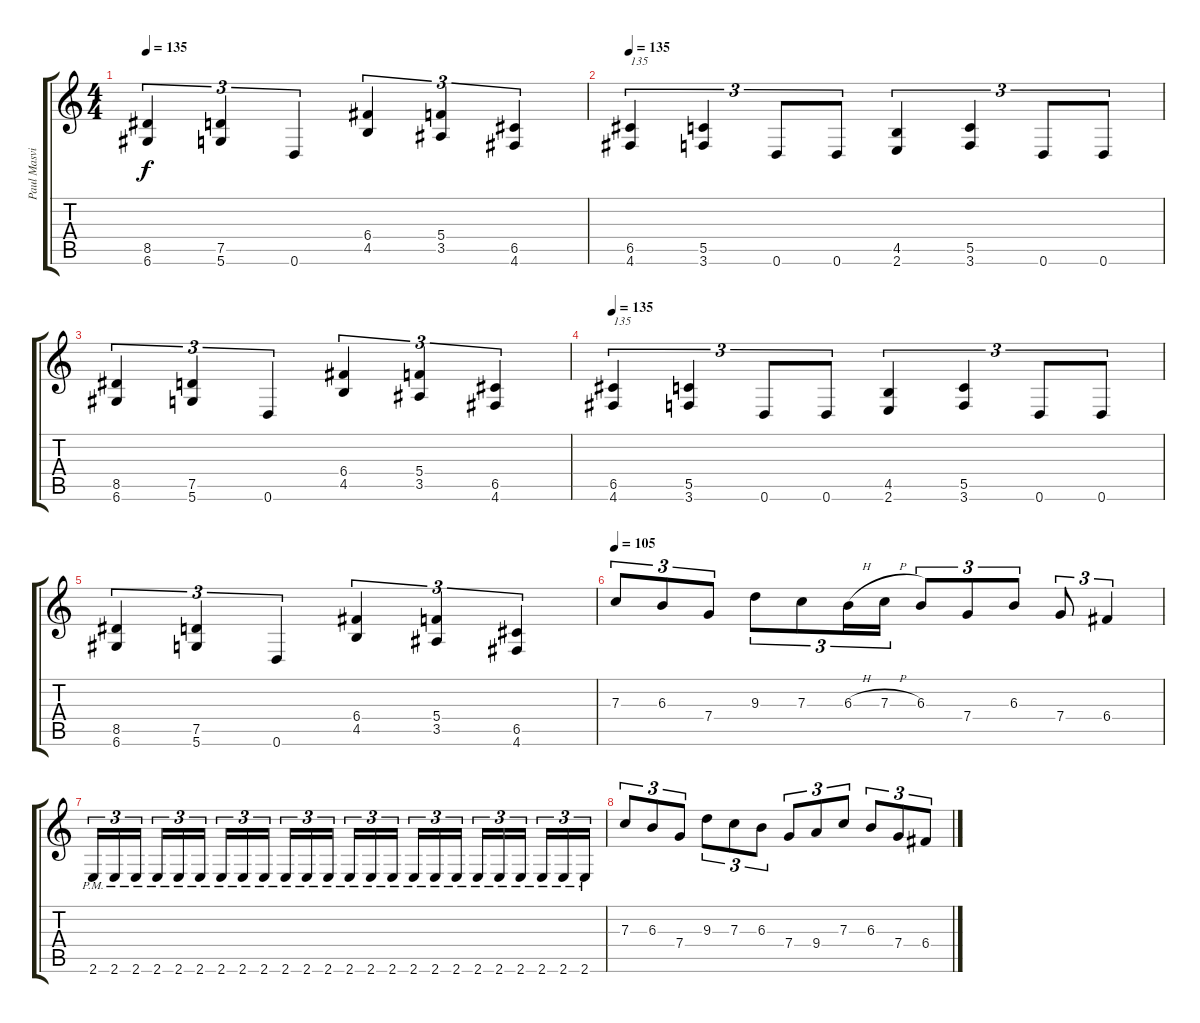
\track ("Paul Masvidal" "Paul Masvi") {instrument distortionguitar}
\staff {score tabs}
\tuning (D4 A3 F3 C3 G2 D2) {hide}
\ts (4 4)
\tempo 135
\clef g2
\ks c
(8.5 6.6).4{tu (3 2) dy f} (7.5 5.6).4{tu (3 2)} 0.6.4{tu (3 2)} (6.4 4.5).4{tu (3 2)} (5.4 3.5).4{tu (3 2)} (6.5 4.6).4{tu (3 2)} |
\tempo 135
(6.5 4.6).4{tu (3 2) txt "135"} (5.5 3.6).4{tu (3 2)} 0.6.8{tu (3 2)} 0.6.8{tu (3 2)} (4.5 2.6).4{tu (3 2)} (5.5 3.6).4{tu (3 2)} 0.6.8{tu (3 2)} 0.6.8{tu (3 2)} |
(8.5 6.6).4{tu (3 2)} (7.5 5.6).4{tu (3 2)} 0.6.4{tu (3 2)} (6.4 4.5).4{tu (3 2)} (5.4 3.5).4{tu (3 2)} (6.5 4.6).4{tu (3 2)} |
\tempo 135
(6.5 4.6).4{tu (3 2) txt "135"} (5.5 3.6).4{tu (3 2)} 0.6.8{tu (3 2)} 0.6.8{tu (3 2)} (4.5 2.6).4{tu (3 2)} (5.5 3.6).4{tu (3 2)} 0.6.8{tu (3 2)} 0.6.8{tu (3 2)} |
(8.5 6.6).4{tu (3 2)} (7.5 5.6).4{tu (3 2)} 0.6.4{tu (3 2)} (6.4 4.5).4{tu (3 2)} (5.4 3.5).4{tu (3 2)} (6.5 4.6).4{tu (3 2)} |
\tempo 105
7.3.8{tu (3 2)} 6.3.8{tu (3 2)} 7.4.8{tu (3 2)} 9.3.8{tu (3 2)} 7.3.8{tu (3 2)} 6.3{h}.16{tu (3 2)} 7.3{h}.16{tu (3 2)} 6.3.8{tu (3 2)} 7.4.8{tu (3 2)} 6.3.8{tu (3 2)} 7.4.8{tu (3 2)} 6.4.4{tu (3 2)} |
2.6{pm}.16{tu (3 2)} 2.6{pm}.16{tu (3 2)} 2.6{pm}.16{tu (3 2)} 2.6{pm}.16{tu (3 2)} 2.6{pm}.16{tu (3 2)} 2.6{pm}.16{tu (3 2)} 2.6{pm}.16{tu (3 2)} 2.6{pm}.16{tu (3 2)} 2.6{pm}.16{tu (3 2)} 2.6{pm}.16{tu (3 2)} 2.6{pm}.16{tu (3 2)} 2.6{pm}.16{tu (3 2)} 2.6{pm}.16{tu (3 2)} 2.6{pm}.16{tu (3 2)} 2.6{pm}.16{tu (3 2)} 2.6{pm}.16{tu (3 2)} 2.6{pm}.16{tu (3 2)} 2.6{pm}.16{tu (3 2)} 2.6{pm}.16{tu (3 2)} 2.6{pm}.16{tu (3 2)} 2.6{pm}.16{tu (3 2)} 2.6{pm}.16{tu (3 2)} 2.6{pm}.16{tu (3 2)} 2.6{pm}.16{tu (3 2)} |
7.3.8{tu (3 2)} 6.3.8{tu (3 2)} 7.4.8{tu (3 2)} 9.3.8{tu (3 2)} 7.3.8{tu (3 2)} 6.3.8{tu (3 2)} 7.4.8{tu (3 2)} 9.4.8{tu (3 2)} 7.3.8{tu (3 2)} 6.3.8{tu (3 2)} 7.4.8{tu (3 2)} 6.4.8{tu (3 2)}
